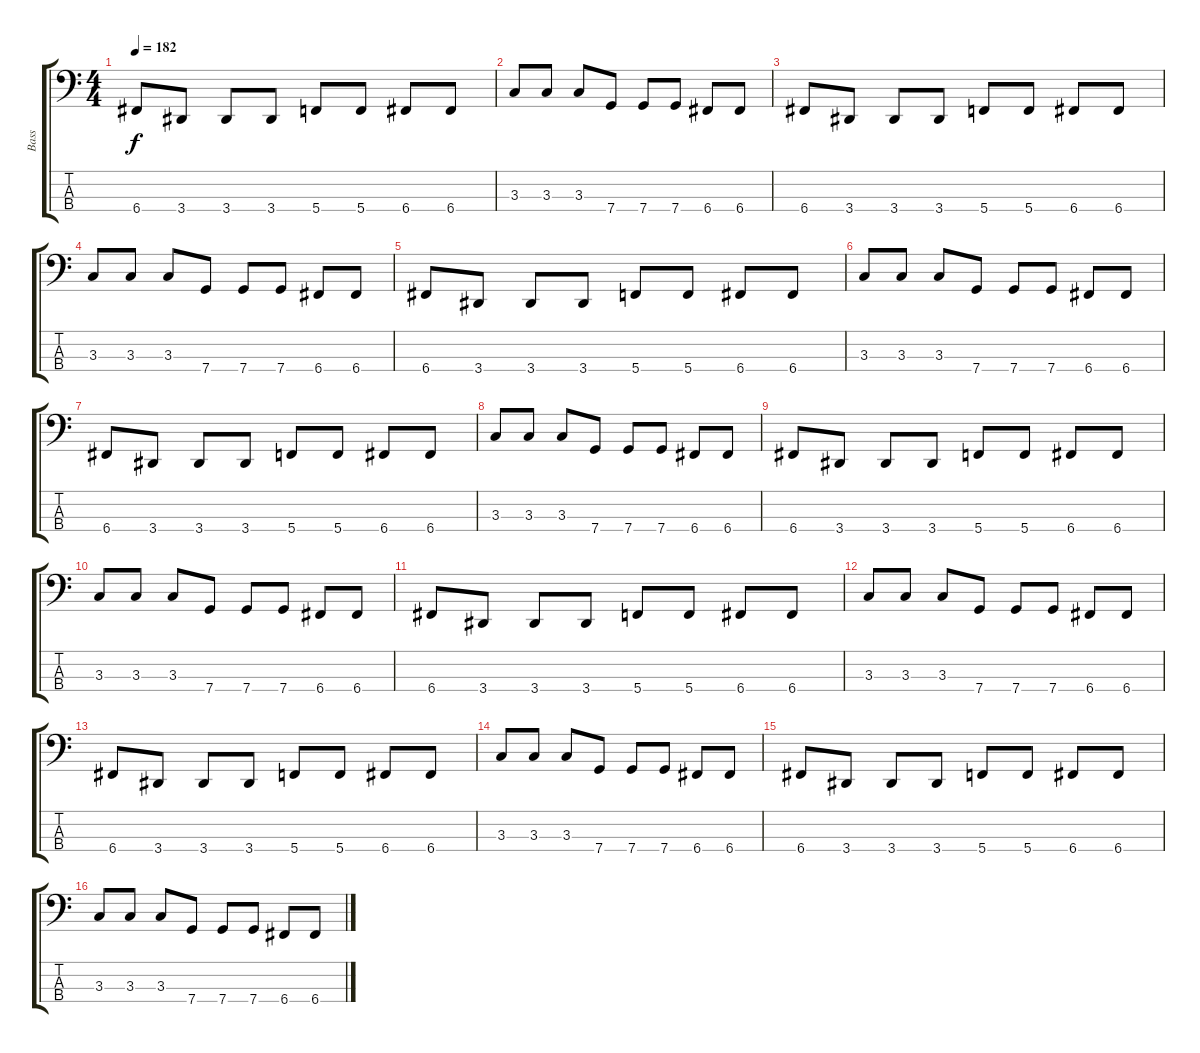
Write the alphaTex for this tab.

\track ("Bass" "Bass") {instrument electricbassfinger}
\staff {score tabs}
\tuning (G2 D2 A1 C1) {hide}
\ts (4 4)
\tempo 182
\clef f4
\ks c
6.4.8{dy f} 3.4.8 3.4.8 3.4.8 5.4.8 5.4.8 6.4.8 6.4.8 |
3.3.8 3.3.8 3.3.8 7.4.8 7.4.8 7.4.8 6.4.8 6.4.8 |
6.4.8 3.4.8 3.4.8 3.4.8 5.4.8 5.4.8 6.4.8 6.4.8 |
3.3.8 3.3.8 3.3.8 7.4.8 7.4.8 7.4.8 6.4.8 6.4.8 |
6.4.8 3.4.8 3.4.8 3.4.8 5.4.8 5.4.8 6.4.8 6.4.8 |
3.3.8 3.3.8 3.3.8 7.4.8 7.4.8 7.4.8 6.4.8 6.4.8 |
6.4.8 3.4.8 3.4.8 3.4.8 5.4.8 5.4.8 6.4.8 6.4.8 |
3.3.8 3.3.8 3.3.8 7.4.8 7.4.8 7.4.8 6.4.8 6.4.8 |
6.4.8 3.4.8 3.4.8 3.4.8 5.4.8 5.4.8 6.4.8 6.4.8 |
3.3.8 3.3.8 3.3.8 7.4.8 7.4.8 7.4.8 6.4.8 6.4.8 |
6.4.8 3.4.8 3.4.8 3.4.8 5.4.8 5.4.8 6.4.8 6.4.8 |
3.3.8 3.3.8 3.3.8 7.4.8 7.4.8 7.4.8 6.4.8 6.4.8 |
6.4.8 3.4.8 3.4.8 3.4.8 5.4.8 5.4.8 6.4.8 6.4.8 |
3.3.8 3.3.8 3.3.8 7.4.8 7.4.8 7.4.8 6.4.8 6.4.8 |
6.4.8 3.4.8 3.4.8 3.4.8 5.4.8 5.4.8 6.4.8 6.4.8 |
3.3.8 3.3.8 3.3.8 7.4.8 7.4.8 7.4.8 6.4.8 6.4.8
